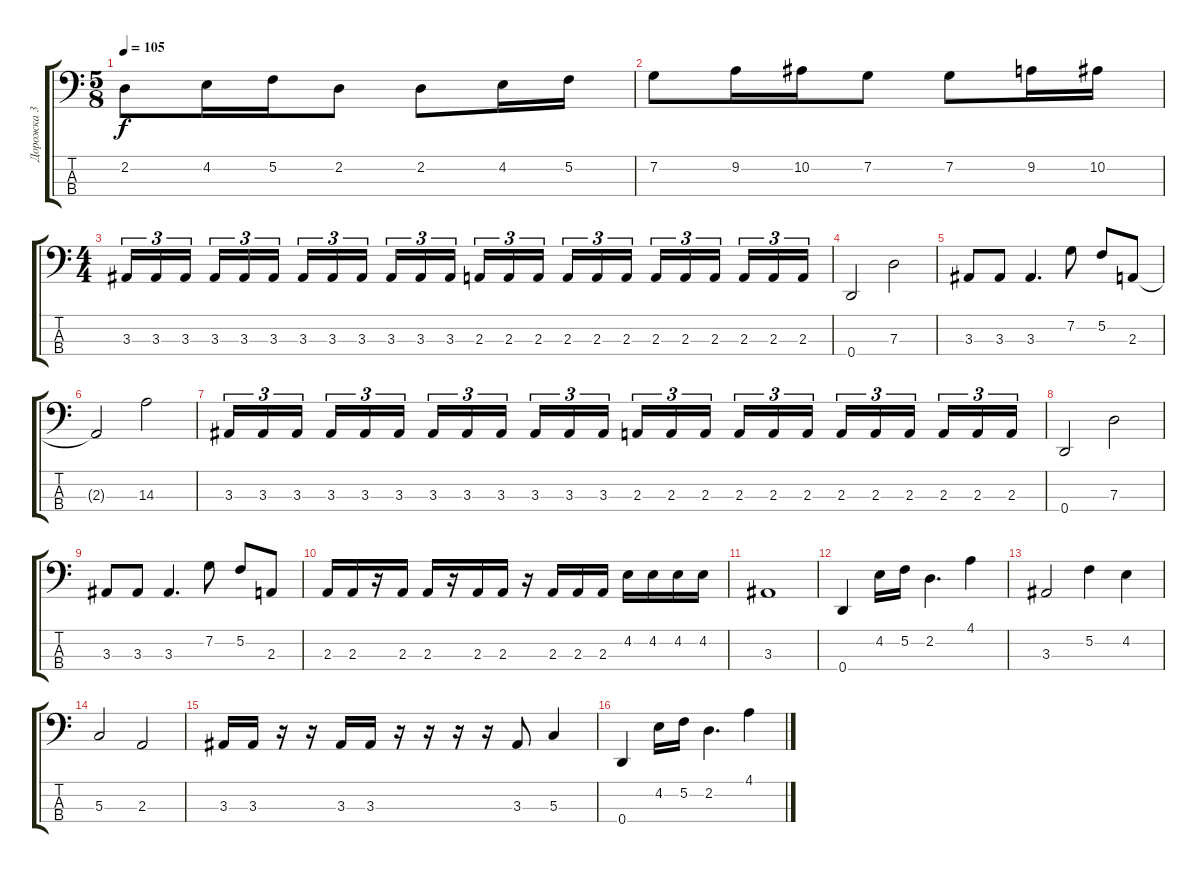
\track ("Дорожка 3" "Дорожка 3") {instrument electricbassfinger}
\staff {score tabs}
\tuning (F2 C2 G1 D1) {hide}
\ts (5 8)
\tempo 105
\clef f4
\ks c
2.2.8{dy f} 4.2.16 5.2.16 2.2.8 2.2.8 4.2.16 5.2.16 |
7.2.8 9.2.16 10.2.16 7.2.8 7.2.8 9.2.16 10.2.16 |
\ts (4 4)
3.3.16{tu (3 2)} 3.3.16{tu (3 2)} 3.3.16{tu (3 2) beam splitsecondary} 3.3.16{tu (3 2)} 3.3.16{tu (3 2)} 3.3.16{tu (3 2)} 3.3.16{tu (3 2)} 3.3.16{tu (3 2)} 3.3.16{tu (3 2) beam splitsecondary} 3.3.16{tu (3 2)} 3.3.16{tu (3 2)} 3.3.16{tu (3 2)} 2.3.16{tu (3 2)} 2.3.16{tu (3 2)} 2.3.16{tu (3 2) beam splitsecondary} 2.3.16{tu (3 2)} 2.3.16{tu (3 2)} 2.3.16{tu (3 2)} 2.3.16{tu (3 2)} 2.3.16{tu (3 2)} 2.3.16{tu (3 2) beam splitsecondary} 2.3.16{tu (3 2)} 2.3.16{tu (3 2)} 2.3.16{tu (3 2)} |
0.4.2 7.3.2 |
3.3.8 3.3.8 3.3.4{d} 7.2.8 5.2.8 2.3.8 |
2.3{t}.2 14.3.2 |
3.3.16{tu (3 2)} 3.3.16{tu (3 2)} 3.3.16{tu (3 2) beam splitsecondary} 3.3.16{tu (3 2)} 3.3.16{tu (3 2)} 3.3.16{tu (3 2)} 3.3.16{tu (3 2)} 3.3.16{tu (3 2)} 3.3.16{tu (3 2) beam splitsecondary} 3.3.16{tu (3 2)} 3.3.16{tu (3 2)} 3.3.16{tu (3 2)} 2.3.16{tu (3 2)} 2.3.16{tu (3 2)} 2.3.16{tu (3 2) beam splitsecondary} 2.3.16{tu (3 2)} 2.3.16{tu (3 2)} 2.3.16{tu (3 2)} 2.3.16{tu (3 2)} 2.3.16{tu (3 2)} 2.3.16{tu (3 2) beam splitsecondary} 2.3.16{tu (3 2)} 2.3.16{tu (3 2)} 2.3.16{tu (3 2)} |
0.4.2 7.3.2 |
3.3.8 3.3.8 3.3.4{d} 7.2.8 5.2.8 2.3.8 |
2.3.16 2.3.16 r.16 2.3.16 2.3.16 r.16 2.3.16 2.3.16 r.16 2.3.16 2.3.16 2.3.16 4.2.16 4.2.16 4.2.16 4.2.16 |
3.3.1 |
0.4.4 4.2.16 5.2.16 2.2.4{d} 4.1.4 |
3.3.2 5.2.4 4.2.4 |
5.3.2 2.3.2 |
3.3.16 3.3.16 r.16 r.16 3.3.16 3.3.16 r.16 r.16 r.16 r.16 3.3.8 5.3.4 |
0.4.4 4.2.16 5.2.16 2.2.4{d} 4.1.4
